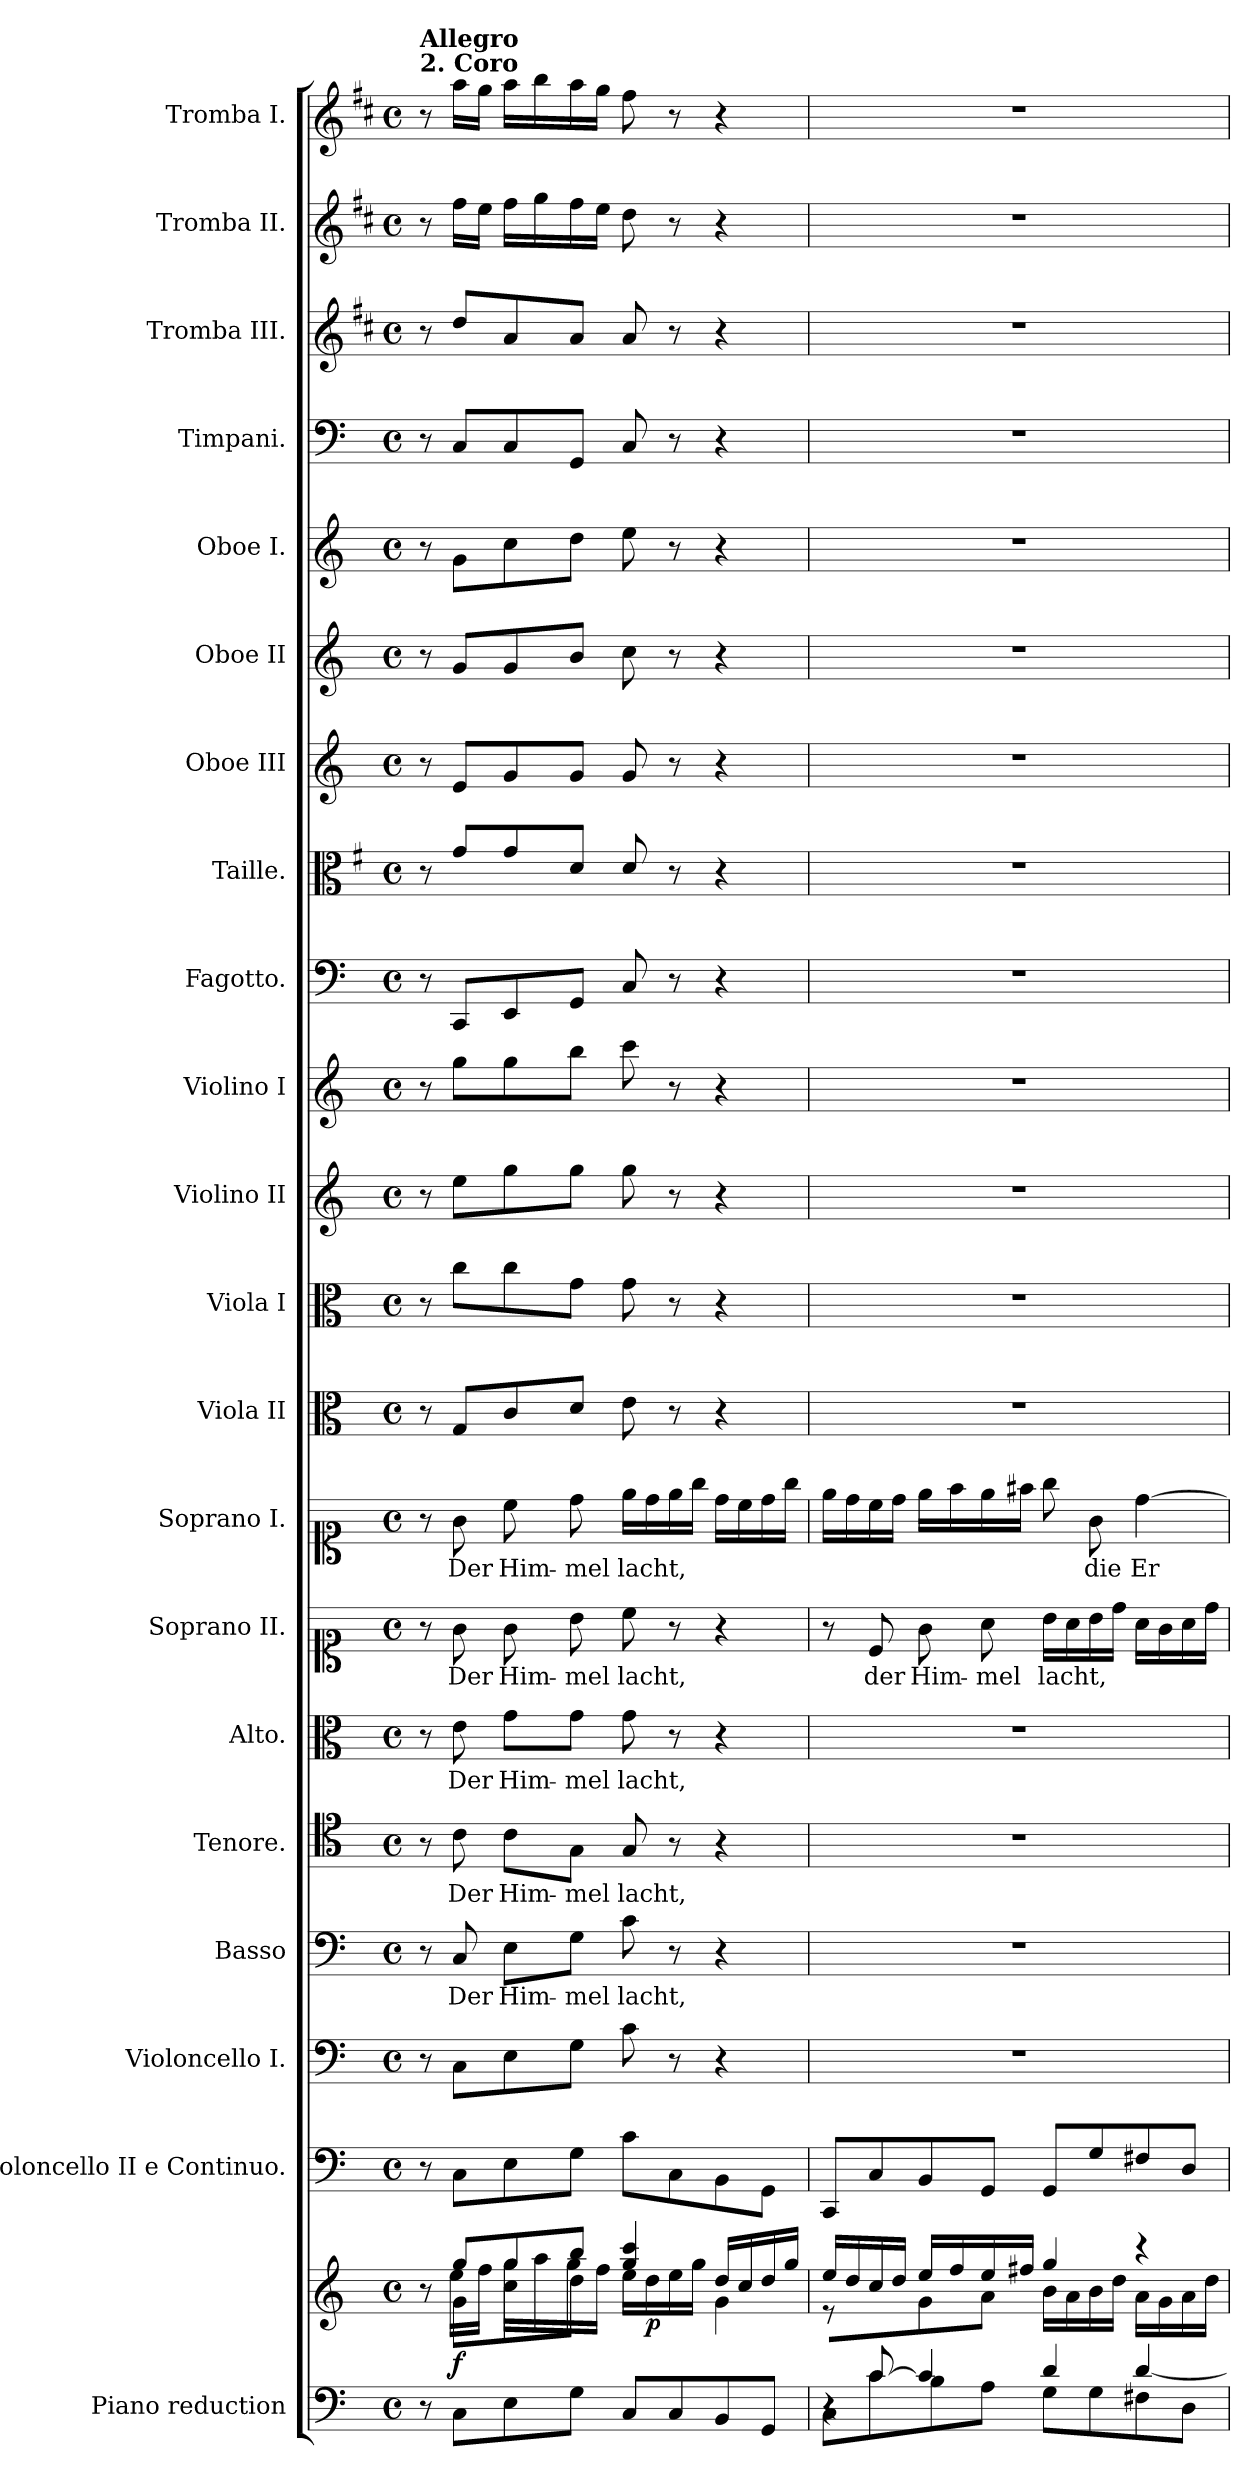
**kern	**kern	**dynam	**kern	**kern	**kern	**text	**kern	**text	**kern	**text	**kern	**text	**kern	**text	**kern	**kern	**kern	**kern	**kern	**kern	**kern	**kern	**kern	**kern	**kern	**kern	**kern
*part21	*part21	*part21	*part20	*part19	*part18	*part18	*part17	*part17	*part16	*part16	*part15	*part15	*part14	*part14	*part13	*part12	*part11	*part10	*part9	*part8	*part7	*part6	*part5	*part4	*part3	*part2	*part1
*staff22	*staff21	*staff21/22	*staff20	*staff19	*staff18	*staff18	*staff17	*staff17	*staff16	*staff16	*staff15	*staff15	*staff14	*staff14	*staff13	*staff12	*staff11	*staff10	*staff9	*staff8	*staff7	*staff6	*staff5	*staff4	*staff3	*staff2	*staff1
*I"Piano reduction	*	*	*I"Violoncello II e Continuo.	*I"Violoncello I.	*I"Basso	*	*I"Tenore.	*	*I"Alto.	*	*I"Soprano II.	*	*I"Soprano I.	*	*I"Viola II	*I"Viola I	*I"Violino II	*I"Violino I	*I"Fagotto.	*I"Taille.	*I"Oboe III	*I"Oboe II	*I"Oboe I.	*I"Timpani.	*I"Tromba III.	*I"Tromba II.	*I"Tromba I.
*I'Pno	*	*	*I'Vc	*I'Vc	*	*	*	*	*	*	*	*	*	*	*	*I'Vla	*	*I'Vln	*	*	*I'Ob	*I'Ob	*I'Ob	*I'Timp	*	*	*
*stria5	*stria5	*	*	*	*	*	*	*	*	*	*	*	*	*	*	*	*	*	*	*	*	*	*	*	*	*	*
*clefF4	*clefG2	*	*clefF4	*clefF4	*clefF4	*	*clefC4	*	*clefC3	*	*clefC1	*	*clefC1	*	*clefC3	*clefC3	*clefG2	*clefG2	*clefF4	*clefC3	*clefG2	*clefG2	*clefG2	*clefF4	*clefG2	*clefG2	*clefG2
*	*	*	*	*ITrd-7c-12	*	*	*	*	*	*	*	*	*	*	*	*	*	*	*	*ITrd4c7	*	*	*	*	*ITrd1c2	*ITrd1c2	*ITrd1c2
*k[]	*k[]	*	*k[]	*k[]	*k[]	*	*k[]	*	*k[]	*	*k[]	*	*k[]	*	*k[]	*k[]	*k[]	*k[]	*k[]	*k[]	*k[]	*k[]	*k[]	*k[]	*k[]	*k[]	*k[]
*M4/4	*M4/4	*	*M4/4	*M4/4	*M4/4	*	*M4/4	*	*M4/4	*	*M4/4	*	*M4/4	*	*M4/4	*M4/4	*M4/4	*M4/4	*M4/4	*M4/4	*M4/4	*M4/4	*M4/4	*M4/4	*M4/4	*M4/4	*M4/4
*met(c)	*met(c)	*	*met(c)	*met(c)	*met(c)	*	*met(c)	*	*met(c)	*	*met(c)	*	*met(c)	*	*met(c)	*met(c)	*met(c)	*met(c)	*met(c)	*met(c)	*met(c)	*met(c)	*met(c)	*met(c)	*met(c)	*met(c)	*met(c)
=1	=1	=1	=1	=1	=1	=1	=1	=1	=1	=1	=1	=1	=1	=1	=1	=1	=1	=1	=1	=1	=1	=1	=1	=1	=1	=1	=1
*	*^	*	*	*	*	*	*	*	*	*	*	*	*	*	*	*	*	*	*	*	*	*	*	*	*	*	*
*	*	*^	*	*	*	*	*	*	*	*	*	*	*	*	*	*	*	*	*	*	*	*	*	*	*	*	*	*
!	!	!	!	!	!	!	!	!	!	!	!	!	!	!	!	!	!	!	!	!	!	!	!	!	!	!	!	!	!LO:TX:a:B:t=2. Coro
!	!	!	!	!	!	!	!	!	!	!	!	!	!	!	!	!	!	!	!	!	!	!	!	!	!	!	!	!	!LO:TX:a:B:t=Allegro
8r	8r	8ryy	8ryy	.	8r	8r	8r	.	8r	.	8r	.	8r	.	8r	.	8r	8r	8r	8r	8r	8r	8r	8r	8r	8r	8r	8r	8r
!	!	!	!	!LO:DY:b	!	!	!	!LO:LY:b	!	!LO:LY:b	!	!LO:LY:b	!	!LO:LY:b	!	!LO:LY:b	!	!	!	!	!	!	!	!	!	!	!	!	!
8C\L	8gg/L	8g\L	16ee\LL	f	8C\L	8c\L	8C/	Der	8c\	Der	8e\	Der	8g\	Der	8g\	Der	8G/L	8cc\L	8ee\L	8gg\L	8CC/L	8c/L	8e/L	8g/L	8g\L	8C/L	8cc/L	16ee\LL	16gg\LL
.	.	.	16ff\JJ	.	.	.	.	.	.	.	.	.	.	.	.	.	.	.	.	.	.	.	.	.	.	.	.	16dd\JJ	16ff\JJ
!	!	!	!	!	!	!	!	!LO:LY:b	!	!LO:LY:b	!	!LO:LY:b	!	!LO:LY:b	!	!LO:LY:b	!	!	!	!	!	!	!	!	!	!	!	!	!
8E\	8gg/	8cc\	16gg\LL	.	8E\	8e\	8E\L	Him-	8c\L	Him-	8g\L	Him-	8g\	Him-	8cc\	Him-	8c/	8cc\	8gg\	8gg\	8EE/	8c/	8g/	8g/	8cc\	8C/	8g/	16ee\LL	16gg\LL
.	.	.	16aa\	.	.	.	.	.	.	.	.	.	.	.	.	.	.	.	.	.	.	.	.	.	.	.	.	16ff\	16aa\
!	!	!	!	!	!	!	!	!LO:LY:b	!	!LO:LY:b	!	!LO:LY:b	!	!LO:LY:b	!	!LO:LY:b	!	!	!	!	!	!	!	!	!	!	!	!	!
8G\J	8bb/J	8dd\J	16gg\	.	8G\J	8g\J	8G\J	-mel	8G\J	-mel	8g\J	-mel	8b\	-mel	8dd\	-mel	8d/J	8g\J	8gg\J	8bb\J	8GG/J	8G/J	8g/J	8b/J	8dd\J	8GG/J	8g/J	16ee\	16gg\
.	.	.	16ff\JJ	.	.	.	.	.	.	.	.	.	.	.	.	.	.	.	.	.	.	.	.	.	.	.	.	16dd\JJ	16ff\JJ
!	!	!	!	!	!	!	!	!LO:LY:b	!	!LO:LY:b	!	!LO:LY:b	!	!LO:LY:b	!	!LO:LY:b	!	!	!	!	!	!	!	!	!	!	!	!	!
8C/L	4gg/ 4ccc/	16ee\LL	2ryy	.	8c\L	8cc\	8c\	lacht,	8G/	lacht,	8g\	lacht,	8cc\	lacht,	16ee\LL	lacht,	8e\	8g\	8gg\	8ccc\	8C/	8G/	8g/	8cc\	8ee\	8C/	8g/	8cc\	8ee\
!	!	!	!	!LO:DY:b	!	!	!	!	!	!	!	!	!	!	!	!	!	!	!	!	!	!	!	!	!	!	!	!	!
.	.	16dd\	.	p	.	.	.	.	.	.	.	.	.	.	16dd\	.	.	.	.	.	.	.	.	.	.	.	.	.	.
8C/	.	16ee\	.	.	8C\	8r	8r	.	8r	.	8r	.	8r	.	16ee\	.	8r	8r	8r	8r	8r	8r	8r	8r	8r	8r	8r	8r	8r
.	.	16gg\JJ	.	.	.	.	.	.	.	.	.	.	.	.	16gg\JJ	.	.	.	.	.	.	.	.	.	.	.	.	.	.
8BB/	16dd/LL	4g\	.	.	8BB\	4r	4r	.	4r	.	4r	.	4r	.	16dd\LL	.	4r	4r	4r	4r	4r	4r	4r	4r	4r	4r	4r	4r	4r
.	16cc/	.	.	.	.	.	.	.	.	.	.	.	.	.	16cc\	.	.	.	.	.	.	.	.	.	.	.	.	.	.
8GG/J	16dd/	.	.	.	8GG\J	.	.	.	.	.	.	.	.	.	16dd\	.	.	.	.	.	.	.	.	.	.	.	.	.	.
.	16gg/JJ	.	.	.	.	.	.	.	.	.	.	.	.	.	16gg\JJ	.	.	.	.	.	.	.	.	.	.	.	.	.	.
*	*	*v	*v	*	*	*	*	*	*	*	*	*	*	*	*	*	*	*	*	*	*	*	*	*	*	*	*	*	*
=2	=2	=2	=2	=2	=2	=2	=2	=2	=2	=2	=2	=2	=2	=2	=2	=2	=2	=2	=2	=2	=2	=2	=2	=2	=2	=2	=2	=2
*^	*	*	*	*	*	*	*	*	*	*	*	*	*	*	*	*	*	*	*	*	*	*	*	*	*	*	*	*
*	*^	*	*	*	*	*	*	*	*	*	*	*	*	*	*	*	*	*	*	*	*	*	*	*	*	*	*	*	*
8ryy	4r	8C\L	16ee/LL	8r	.	8CC/L	1r	1r	.	1r	.	1r	.	8r	.	16ee\LL	.	1r	1r	1r	1r	1r	1r	1r	1r	1r	1r	1r	1r	1r
.	.	.	16dd/	.	.	.	.	.	.	.	.	.	.	.	.	16dd\	.	.	.	.	.	.	.	.	.	.	.	.	.	.
!	!	!	!	!	!	!	!	!	!	!	!	!	!	!	!LO:LY:b	!	!	!	!	!	!	!	!	!	!	!	!	!	!	!
[8c/L	.	8c\	16cc/	8ryy	.	8C/	.	.	.	.	.	.	.	8c/	der	16cc\	.	.	.	.	.	.	.	.	.	.	.	.	.	.
.	.	.	16dd/JJ	.	.	.	.	.	.	.	.	.	.	.	.	16dd\JJ	.	.	.	.	.	.	.	.	.	.	.	.	.	.
!	!	!	!	!	!	!	!	!	!	!	!	!	!	!	!LO:LY:b	!	!	!	!	!	!	!	!	!	!	!	!	!	!	!
2.ryy	4c/]	8B\	16ee/LL	8g\	.	8BB/	.	.	.	.	.	.	.	8g\	Him-	16ee\LL	.	.	.	.	.	.	.	.	.	.	.	.	.	.
.	.	.	16ff/	.	.	.	.	.	.	.	.	.	.	.	.	16ff\	.	.	.	.	.	.	.	.	.	.	.	.	.	.
!	!	!	!	!	!	!	!	!	!	!	!	!	!	!	!LO:LY:b	!	!	!	!	!	!	!	!	!	!	!	!	!	!	!
.	.	8A\J	16ee/	8a\J	.	8GG/J	.	.	.	.	.	.	.	8a\	-mel	16ee\	.	.	.	.	.	.	.	.	.	.	.	.	.	.
.	.	.	16ff#X/JJ	.	.	.	.	.	.	.	.	.	.	.	.	16ff#X\JJ	.	.	.	.	.	.	.	.	.	.	.	.	.	.
!	!	!	!	!	!	!	!	!	!	!	!	!	!	!	!LO:LY:b	!	!	!	!	!	!	!	!	!	!	!	!	!	!	!
.	4d/	8G\L	4gg/	16b\LL	.	8GG/L	.	.	.	.	.	.	.	16b\LL	lacht,	8gg\	.	.	.	.	.	.	.	.	.	.	.	.	.	.
.	.	.	.	16a\	.	.	.	.	.	.	.	.	.	16a\	.	.	.	.	.	.	.	.	.	.	.	.	.	.	.	.
!	!	!	!	!	!	!	!	!	!	!	!	!	!	!	!	!	!LO:LY:b	!	!	!	!	!	!	!	!	!	!	!	!	!
.	.	8G\	.	16b\	.	8G/	.	.	.	.	.	.	.	16b\	.	8g\	die	.	.	.	.	.	.	.	.	.	.	.	.	.
.	.	.	.	16dd\JJ	.	.	.	.	.	.	.	.	.	16dd\JJ	.	.	.	.	.	.	.	.	.	.	.	.	.	.	.	.
!	!	!	!	!	!	!	!	!	!	!	!	!	!	!	!	!	!LO:LY:b	!	!	!	!	!	!	!	!	!	!	!	!	!
.	[4d/	8F#X\	4r	16a\LL	.	8F#X/	.	.	.	.	.	.	.	16a\LL	.	[4dd\	Er-	.	.	.	.	.	.	.	.	.	.	.	.	.
.	.	.	.	16g\	.	.	.	.	.	.	.	.	.	16g\	.	.	.	.	.	.	.	.	.	.	.	.	.	.	.	.
.	.	8D\J	.	16a\	.	8D/J	.	.	.	.	.	.	.	16a\	.	.	.	.	.	.	.	.	.	.	.	.	.	.	.	.
.	.	.	.	16dd\JJ	.	.	.	.	.	.	.	.	.	16dd\JJ	.	.	.	.	.	.	.	.	.	.	.	.	.	.	.	.
*v	*v	*v	*	*	*	*	*	*	*	*	*	*	*	*	*	*	*	*	*	*	*	*	*	*	*	*	*	*	*	*
*	*v	*v	*	*	*	*	*	*	*	*	*	*	*	*	*	*	*	*	*	*	*	*	*	*	*	*	*	*
=	=	=	=	=	=	=	=	=	=	=	=	=	=	=	=	=	=	=	=	=	=	=	=	=	=	=	=
*-	*-	*-	*-	*-	*-	*-	*-	*-	*-	*-	*-	*-	*-	*-	*-	*-	*-	*-	*-	*-	*-	*-	*-	*-	*-	*-	*-
